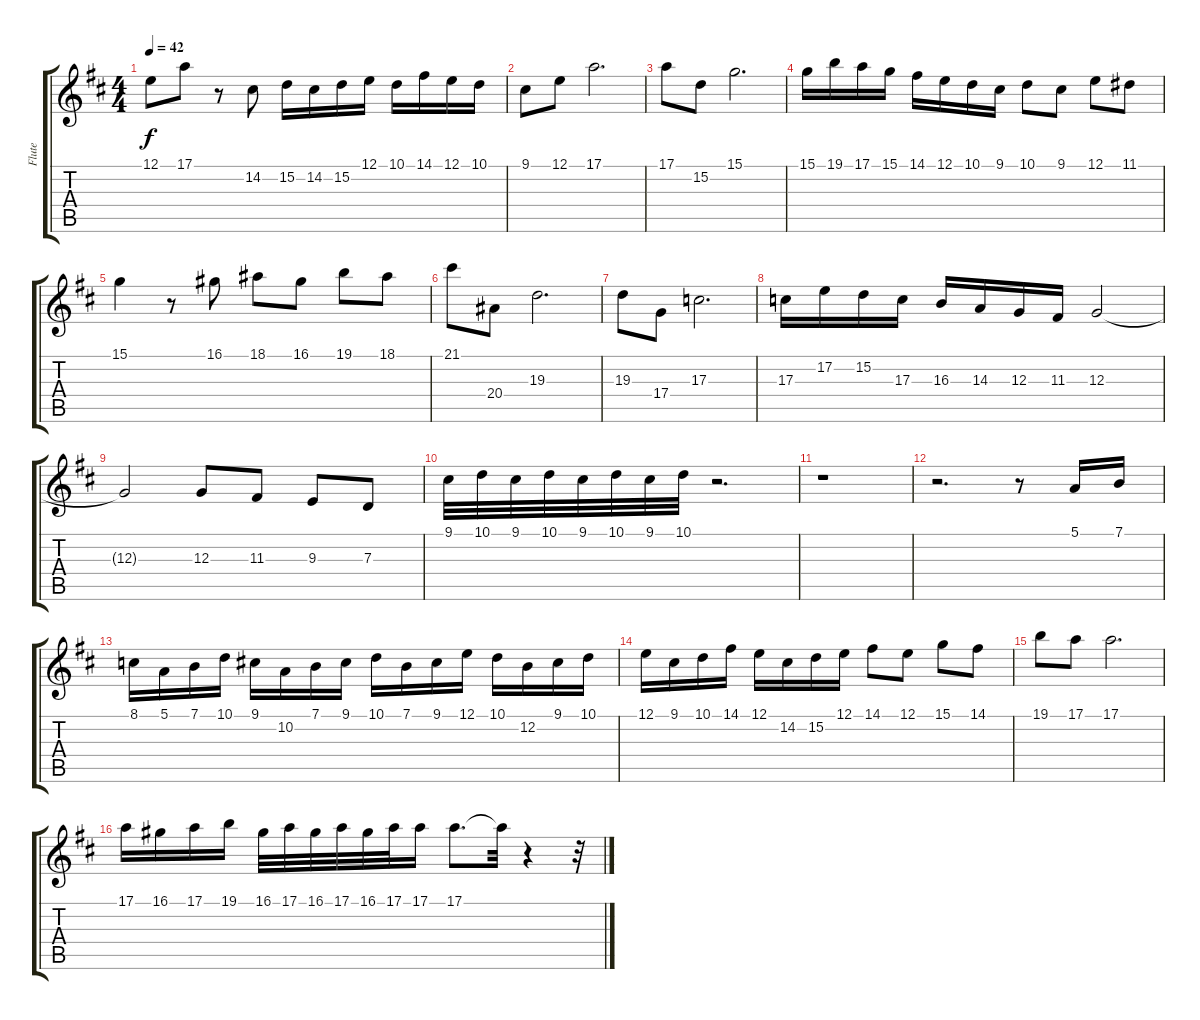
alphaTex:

\track ("Flute" "Flute") {mute instrument flute}
\staff {score tabs}
\tuning (E4 B3 G3 D3 A2 E2) {hide}
\ts (4 4)
\tempo 42
\clef g2
\ks d
12.1.8{dy f} 17.1.8 r.8 14.2.8 15.2.16 14.2.16 15.2.16 12.1.16 10.1.16 14.1.16 12.1.16 10.1.16 |
9.1.8 12.1.8 17.1.2{d} |
17.1.8 15.2.8 15.1.2{d} |
15.1.16 19.1.16 17.1.16 15.1.16 14.1.16 12.1.16 10.1.16 9.1.16 10.1.8 9.1.8 12.1.8 11.1.8 |
15.1.4 r.8 16.1.8 18.1.8 16.1.8 19.1.8 18.1.8 |
21.1.8 20.4.8 19.3.2{d} |
19.3.8 17.4.8 17.3.2{d} |
17.3.16 17.2.16 15.2.16 17.3.16 16.3.16 14.3.16 12.3.16 11.3.16 12.3.2 |
12.3{t}.2 12.3.8 11.3.8 9.3.8 7.3.8 |
9.1.32 10.1.32 9.1.32 10.1.32 9.1.32 10.1.32 9.1.32 10.1.32 r.2{d} |
r.1 |
r.2{d} r.8 5.1.16 7.1.16 |
8.1.16 5.1.16 7.1.16 10.1.16 9.1.16 10.2.16 7.1.16 9.1.16 10.1.16 7.1.16 9.1.16 12.1.16 10.1.16 12.2.16 9.1.16 10.1.16 |
12.1.16 9.1.16 10.1.16 14.1.16 12.1.16 14.2.16 15.2.16 12.1.16 14.1.8 12.1.8 15.1.8 14.1.8 |
19.1.8 17.1.8 17.1.2{d} |
17.1.16 16.1.16 17.1.16 19.1.16 16.1.32 17.1.32 16.1.32 17.1.32 16.1.32 17.1.32 17.1.16 17.1.8{d} 17.1{t}.32 r.4 r.32
